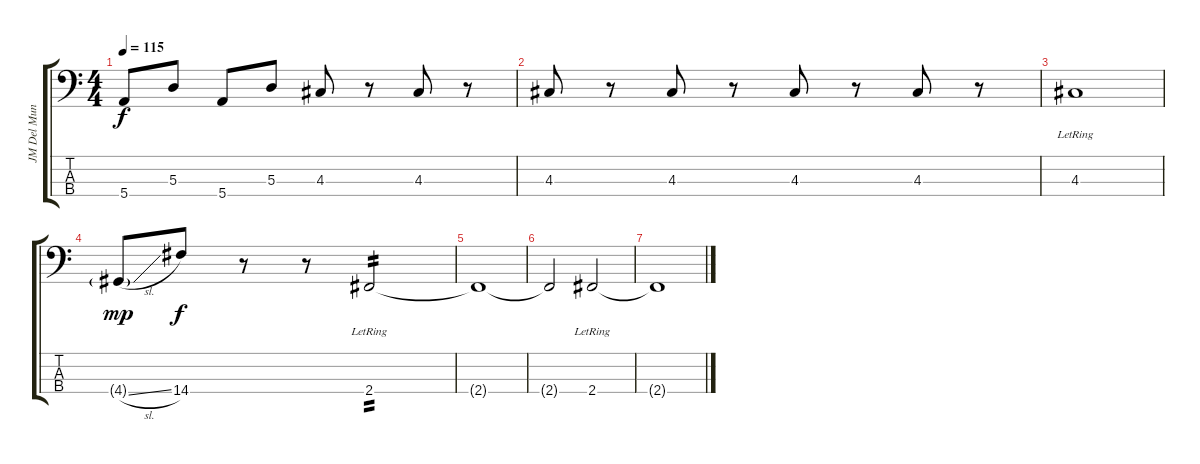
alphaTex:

\track ("JM Del Mundo(Bass)" "JM Del Mun") {instrument electricbassfinger}
\staff {score tabs}
\tuning (G2 D2 A1 E1) {hide}
\ts (4 4)
\tempo 115
\clef f4
\ks c
5.4.8{dy f} 5.3.8 5.4.8 5.3.8 4.3.8 r.8 4.3.8 r.8 |
4.3.8 r.8 4.3.8 r.8 4.3.8 r.8 4.3.8 r.8 |
4.3{lr}.1 |
4.4{sl g}.8{dy mp} 14.4.8{dy f} r.8 r.8 2.4{lr}.2{tp 2} |
2.4{t}.1 |
2.4{t}.2 2.4{lr}.2 |
2.4{t}.1
